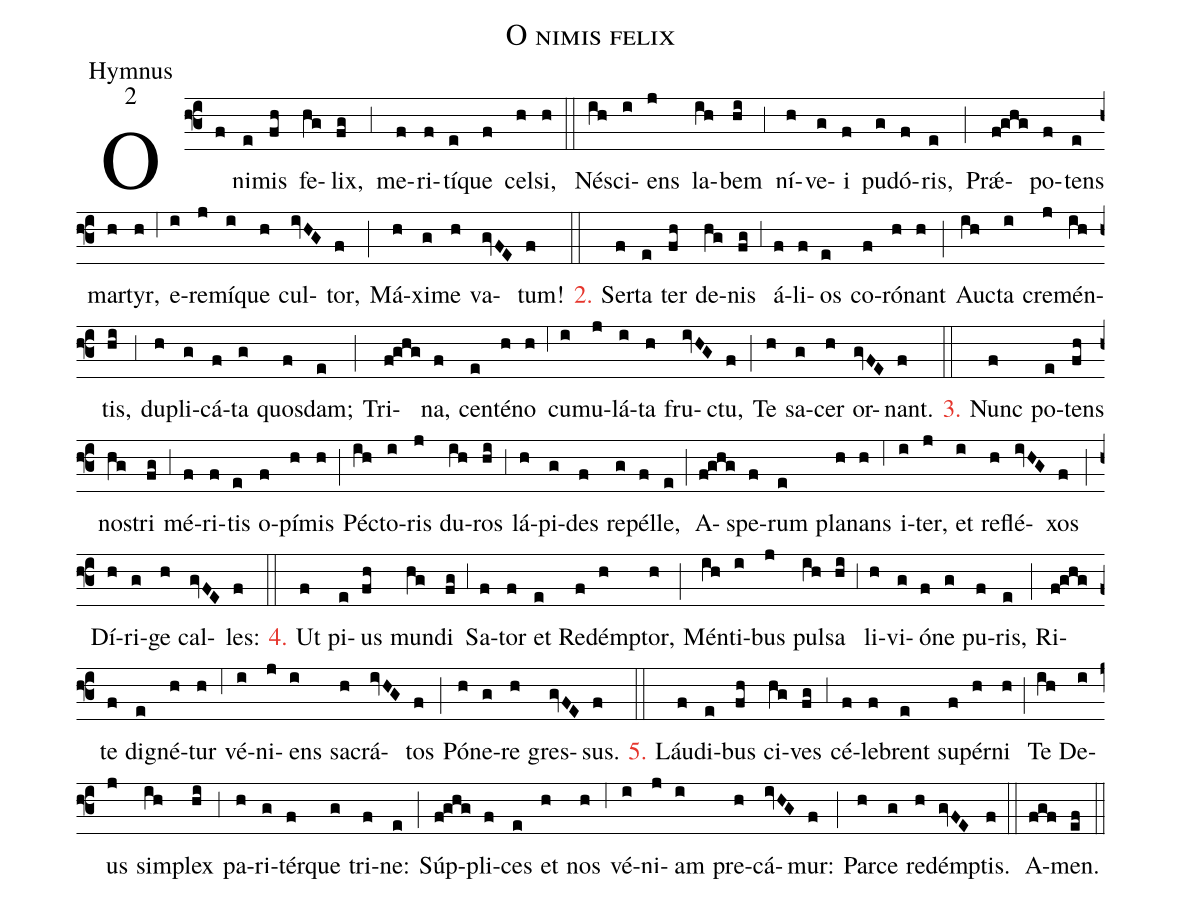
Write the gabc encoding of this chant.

name:O nimis felix;
office-part:Hymnus;
mode:2;
%%
(f3) O(f) ni(e)mis(fh) fe(hg)lix,(fg) (;3) me(f)ri(f)tí(e)que(f) cel(h)si,(h) (::)
Né(ih)sci(i)ens(j) la(ih)bem(hi) (;3) ní(h)ve(g)i(f) pu(g)dó(f)ris,(e) (;)
Prǽ(f!ghg)po(f)tens(e) mar(h)tyr,(h) (;6) e(i)re(j)mí(i)que(h) cul(ivHG)tor,(f) (;)
Má(h)xi(g)me(h) va(gvFE)tum!(f) (::)

<c>2.</c> Ser(f)ta(e) ter(fh) de(hg)nis(fg) (;3) á(f)li(f)os(e) co(f)ró(h)nant(h) (;)
Au(ih)cta(i) cre(j)mén(ih)tis,(hi) (;3) du(h)pli(g)cá(f)ta(g) quos(f)dam;(e) (;)
Tri(f!ghg)na,(f) cen(e)té(h)no(h) (;6) cu(i)mu(j)lá(i)ta(h) fru(ivHG)ctu,(f) (;)
Te(h) sa(g)cer(h) or(gvFE)nant.(f) (::)

<c>3.</c> Nunc(f) po(e)tens(fh) no(hg)stri(fg) (;3) mé(f)ri(f)tis(e) o(f)pí(h)mis(h) (;)
Pé(ih)cto(i)ris(j) du(ih)ros(hi) (;3) lá(h)pi(g)des(f) re(g)pél(f)le,(e) (;)
A(f!ghg)spe(f)rum(e) pla(h)nans(h) (;6) i(i)ter,(j) et(i) re(h)flé(ivHG)xos(f) (;)
Dí(h)ri(g)ge(h) cal(gvFE)les:(f) (::)

<c>4.</c> Ut(f) pi(e)us(fh) mun(hg)di(fg) (;3) Sa(f)tor(f) et(e) Re(f)dém(h)ptor,(h) (;)
Mén(ih)ti(i)bus(j) pul(ih)sa(hi) (;3) li(h)vi(g)ó(f)ne(g) pu(f)ris,(e) (;)
Ri(f!ghg)te(f) di(e)gné(h)tur(h) (;6) vé(i)ni(j)ens(i) sa(h)crá(ivHG)tos(f) (;)
Pó(h)ne(g)re(h) gres(gvFE)sus.(f) (::)

<c>5.</c> Láu(f)di(e)bus(fh) ci(hg)ves(fg) (;3) cé(f)le(f)brent(e) su(f)pér(h)ni(h) (;)
Te(ih) De(i)us(j) sim(ih)plex(hi) (;3) pa(h)ri(g)tér(f)que(g) tri(f)ne:(e) (;)
Súp(f!ghg)pli(f)ces(e) et(h) nos(h) (;6) vé(i)ni(j)am(i) pre(h)cá(ivHG)mur:(f) (;)
Par(h)ce(g) re(h)dém(gvFE)ptis.(f) (::)
A(fgf)men.(ef) (::)
